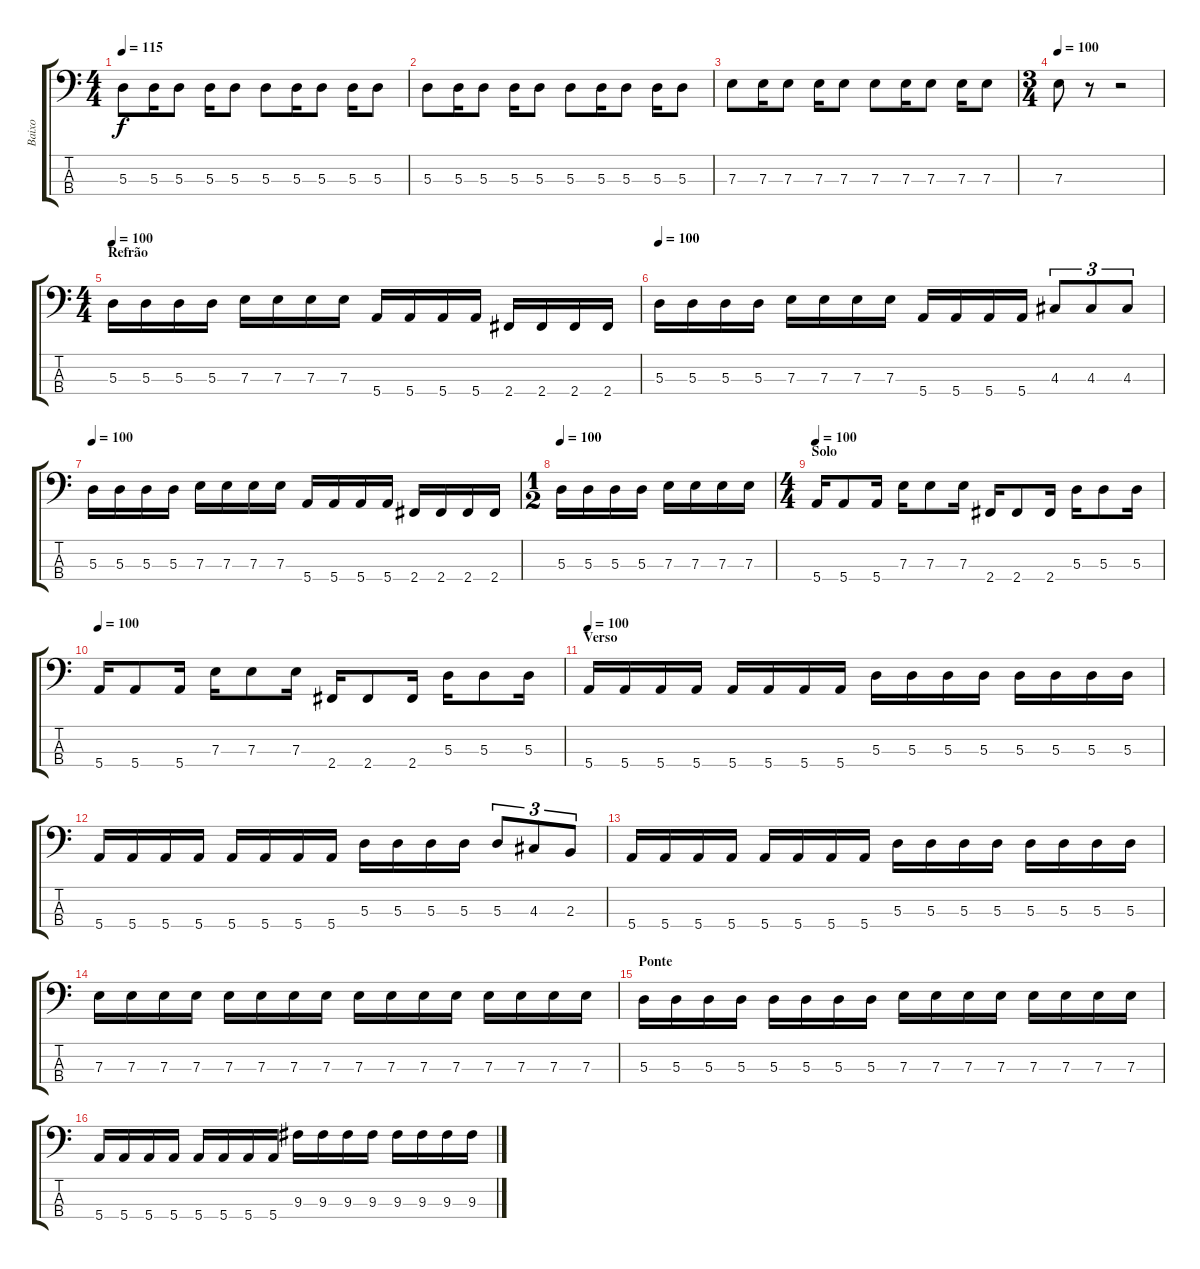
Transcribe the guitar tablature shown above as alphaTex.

\track ("Baixo" "Baixo") {instrument electricbassfinger}
\staff {score tabs}
\tuning (G2 D2 A1 E1) {hide}
\ts (4 4)
\tempo 115
\clef f4
\ks c
5.3.8{dy f} 5.3.16 5.3.8 5.3.16 5.3.8 5.3.8 5.3.16 5.3.8 5.3.16 5.3.8 |
5.3.8 5.3.16 5.3.8 5.3.16 5.3.8 5.3.8 5.3.16 5.3.8 5.3.16 5.3.8 |
7.3.8 7.3.16 7.3.8 7.3.16 7.3.8 7.3.8 7.3.16 7.3.8 7.3.16 7.3.8 |
\ts (3 4)
\tempo 100
7.3.8 r.8 r.2 |
\ts (4 4)
\section ("" "Refrão")
\tempo 100
5.3.16 5.3.16 5.3.16 5.3.16 7.3.16 7.3.16 7.3.16 7.3.16 5.4.16 5.4.16 5.4.16 5.4.16 2.4.16 2.4.16 2.4.16 2.4.16 |
\tempo 100
5.3.16 5.3.16 5.3.16 5.3.16 7.3.16 7.3.16 7.3.16 7.3.16 5.4.16 5.4.16 5.4.16 5.4.16 4.3.8{tu (3 2)} 4.3.8{tu (3 2)} 4.3.8{tu (3 2)} |
\tempo 100
5.3.16 5.3.16 5.3.16 5.3.16 7.3.16 7.3.16 7.3.16 7.3.16 5.4.16 5.4.16 5.4.16 5.4.16 2.4.16 2.4.16 2.4.16 2.4.16 |
\ts (1 2)
\tempo 100
5.3.16 5.3.16 5.3.16 5.3.16 7.3.16 7.3.16 7.3.16 7.3.16 |
\ts (4 4)
\section ("" "Solo")
\tempo 100
5.4.16 5.4.8 5.4.16 7.3.16 7.3.8 7.3.16 2.4.16 2.4.8 2.4.16 5.3.16 5.3.8 5.3.16 |
\tempo 100
5.4.16 5.4.8 5.4.16 7.3.16 7.3.8 7.3.16 2.4.16 2.4.8 2.4.16 5.3.16 5.3.8 5.3.16 |
\section ("" "Verso")
\tempo 100
5.4.16 5.4.16 5.4.16 5.4.16 5.4.16 5.4.16 5.4.16 5.4.16 5.3.16 5.3.16 5.3.16 5.3.16 5.3.16 5.3.16 5.3.16 5.3.16 |
5.4.16 5.4.16 5.4.16 5.4.16 5.4.16 5.4.16 5.4.16 5.4.16 5.3.16 5.3.16 5.3.16 5.3.16 5.3.8{tu (3 2)} 4.3.8{tu (3 2)} 2.3.8{tu (3 2)} |
5.4.16 5.4.16 5.4.16 5.4.16 5.4.16 5.4.16 5.4.16 5.4.16 5.3.16 5.3.16 5.3.16 5.3.16 5.3.16 5.3.16 5.3.16 5.3.16 |
7.3.16 7.3.16 7.3.16 7.3.16 7.3.16 7.3.16 7.3.16 7.3.16 7.3.16 7.3.16 7.3.16 7.3.16 7.3.16 7.3.16 7.3.16 7.3.16 |
\section ("" "Ponte")
5.3.16 5.3.16 5.3.16 5.3.16 5.3.16 5.3.16 5.3.16 5.3.16 7.3.16 7.3.16 7.3.16 7.3.16 7.3.16 7.3.16 7.3.16 7.3.16 |
5.4.16 5.4.16 5.4.16 5.4.16 5.4.16 5.4.16 5.4.16 5.4.16 9.3.16 9.3.16 9.3.16 9.3.16 9.3.16 9.3.16 9.3.16 9.3.16
